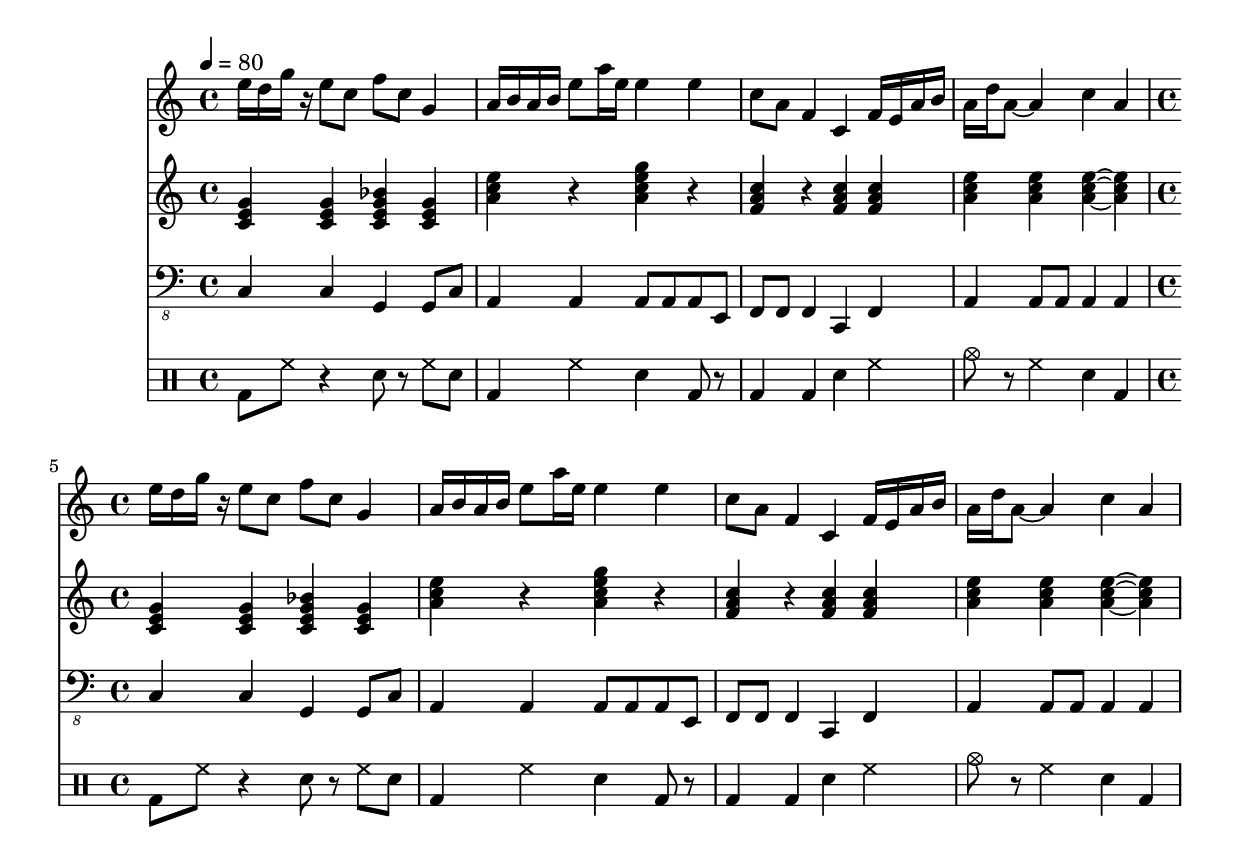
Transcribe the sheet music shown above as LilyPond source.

\version "2.12.1"
Melody = \relative c'' {
  \tempo 4=80
  \clef treble
  \repeat unfold 2 {
\time 4/4
    e16 d16 g16 r16 e8 c8 f8 c8 g4  |
    a16 b16 a16 b16 e8 a16 e16 e4 e4  |
    c8 a8 f4 c4 f16 e16 a16 b16  |
    a16 d16 a8 ~ a4 c4 a4  |
  }
}
Chords = \chordmode {
  \clef treble
  \repeat unfold 2 {
\time 4/4
    c4 c4 c4:7 c4  |
    a4:m r4 a4:m7 r4  |
    f4 r4 f4 f4  |
    a4:m a4:m a4:m ~ a4:m  |
  }
}
Bass = \relative c, {
  \clef "bass_8"
  \repeat unfold 2 {
\time 4/4
    c4 c4 g4 g8 c8  |
    a4 a4 a8 a8 a8 e8  |
    f8 f8 f4 c4 f4  |
    a4 a8 a8 a4 a4  |
  }
}
Drums = \drummode {
  \repeat unfold 2 {
\time 4/4
    bd8 hh8 r4 sn8 r8 hh8 sn8  |
    bd4 hh4 sn4 bd8 r8  |
    bd4 bd4 sn4 hh4  |
    cymc8 r8 hh4 sn4 bd4  |
  }
}
\score{
  <<
    \new Staff \with {midiInstrument = #"soprano sax"} \Melody
    \new Staff \with {midiInstrument = #"acoustic guitar (steel)"} \Chords
    \new Staff \with {midiInstrument = #"baritone sax"} \Bass
    \new DrumStaff \Drums
  >>
  \midi {}
  \layout {}
}
